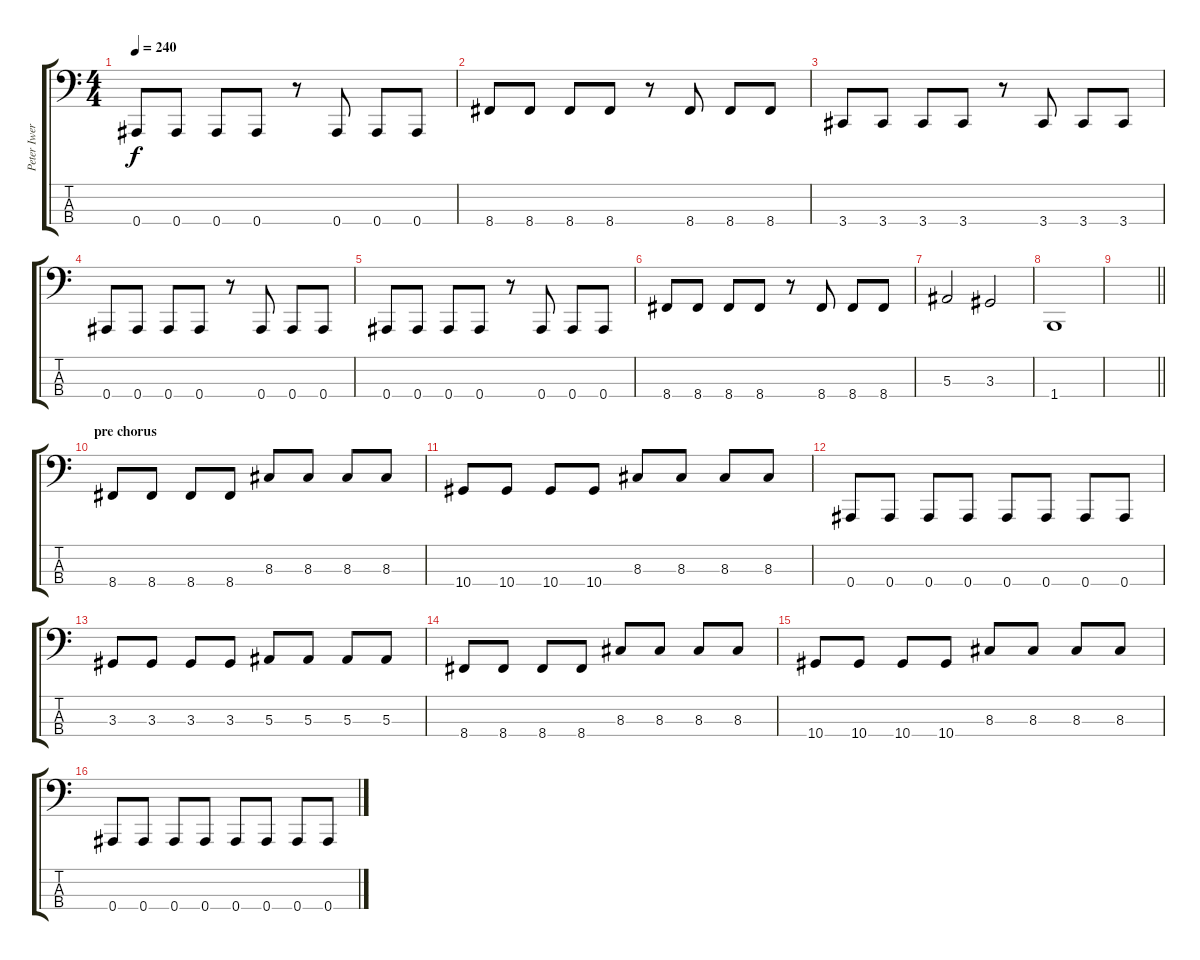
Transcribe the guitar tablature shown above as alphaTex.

\track ("Peter Iwers" "Peter Iwer") {instrument electricbasspick}
\staff {score tabs}
\tuning (Eb2 Bb1 F1 Bb0) {hide}
\ts (4 4)
\tempo 240
\clef f4
\ks c
0.4.8{dy f} 0.4.8 0.4.8 0.4.8 r.8 0.4.8 0.4.8 0.4.8 |
8.4.8 8.4.8 8.4.8 8.4.8 r.8 8.4.8 8.4.8 8.4.8 |
3.4.8 3.4.8 3.4.8 3.4.8 r.8 3.4.8 3.4.8 3.4.8 |
0.4.8 0.4.8 0.4.8 0.4.8 r.8 0.4.8 0.4.8 0.4.8 |
0.4.8 0.4.8 0.4.8 0.4.8 r.8 0.4.8 0.4.8 0.4.8 |
8.4.8 8.4.8 8.4.8 8.4.8 r.8 8.4.8 8.4.8 8.4.8 |
5.3.2 3.3.2 |
1.4.1 |
\barLineRight lightlight
|
\section ("" "pre chorus")
8.4.8 8.4.8 8.4.8 8.4.8 8.3.8 8.3.8 8.3.8 8.3.8 |
10.4.8 10.4.8 10.4.8 10.4.8 8.3.8 8.3.8 8.3.8 8.3.8 |
0.4.8 0.4.8 0.4.8 0.4.8 0.4.8 0.4.8 0.4.8 0.4.8 |
3.3.8 3.3.8 3.3.8 3.3.8 5.3.8 5.3.8 5.3.8 5.3.8 |
8.4.8 8.4.8 8.4.8 8.4.8 8.3.8 8.3.8 8.3.8 8.3.8 |
10.4.8 10.4.8 10.4.8 10.4.8 8.3.8 8.3.8 8.3.8 8.3.8 |
0.4.8 0.4.8 0.4.8 0.4.8 0.4.8 0.4.8 0.4.8 0.4.8
